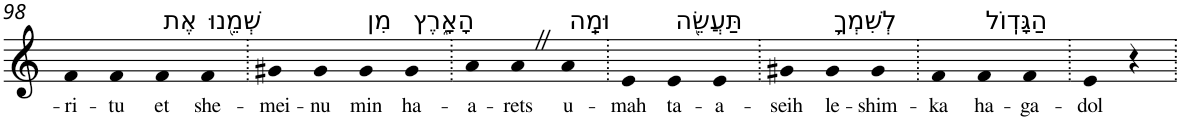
**kern	**text
*part1	*part1
*staff1	*staff1
*I"Piano	*
*I'Pno	*
!!LO:PB:g=z
*clefG2	*
*k[]	*
=98	=98
!	!LO:LY:b
4f	-ri-
!	!LO:LY:b
4f	-tu
!LO:TX:a:t=אֶת	!
!	!LO:LY:b
4f	et
!LO:TX:a:t=שְׁמֵ֖נוּ	!
!	!LO:LY:b
4f	she-
=99.	=99.
!	!LO:LY:b
4g#X	-mei-
!	!LO:LY:b
4g#	-nu
!LO:TX:a:t=מִן	!
!	!LO:LY:b
4g#	min
!LO:TX:a:t=הָאָ֑רֶץ	!
!	!LO:LY:b
4g#	ha-
=100.	=100.
!	!LO:LY:b
4a	-a-
!	!LO:LY:b
4aZ	-rets
!LO:TX:a:t=וּמַֽה	!
!	!LO:LY:b
4a	u-
=101.	=101.
!	!LO:LY:b
4e	-mah
!LO:TX:a:t=תַּעֲשֵׂ֖ה	!
!	!LO:LY:b
4e	ta-
!	!LO:LY:b
4e	-a-
=102.	=102.
!	!LO:LY:b
4g#X	-seih
!LO:TX:a:t=לְשִׁמְךָ֥	!
!	!LO:LY:b
4g#	le-
!	!LO:LY:b
4g#	-shim-
=103.	=103.
!	!LO:LY:b
4f	-ka
!LO:TX:a:t=הַגָּדֽוֹל	!
!	!LO:LY:b
4f	ha-
!	!LO:LY:b
4f	-ga-
=104.	=104.
!	!LO:LY:b
4e	-dol
4r	.
=.	=.
*-	*-
